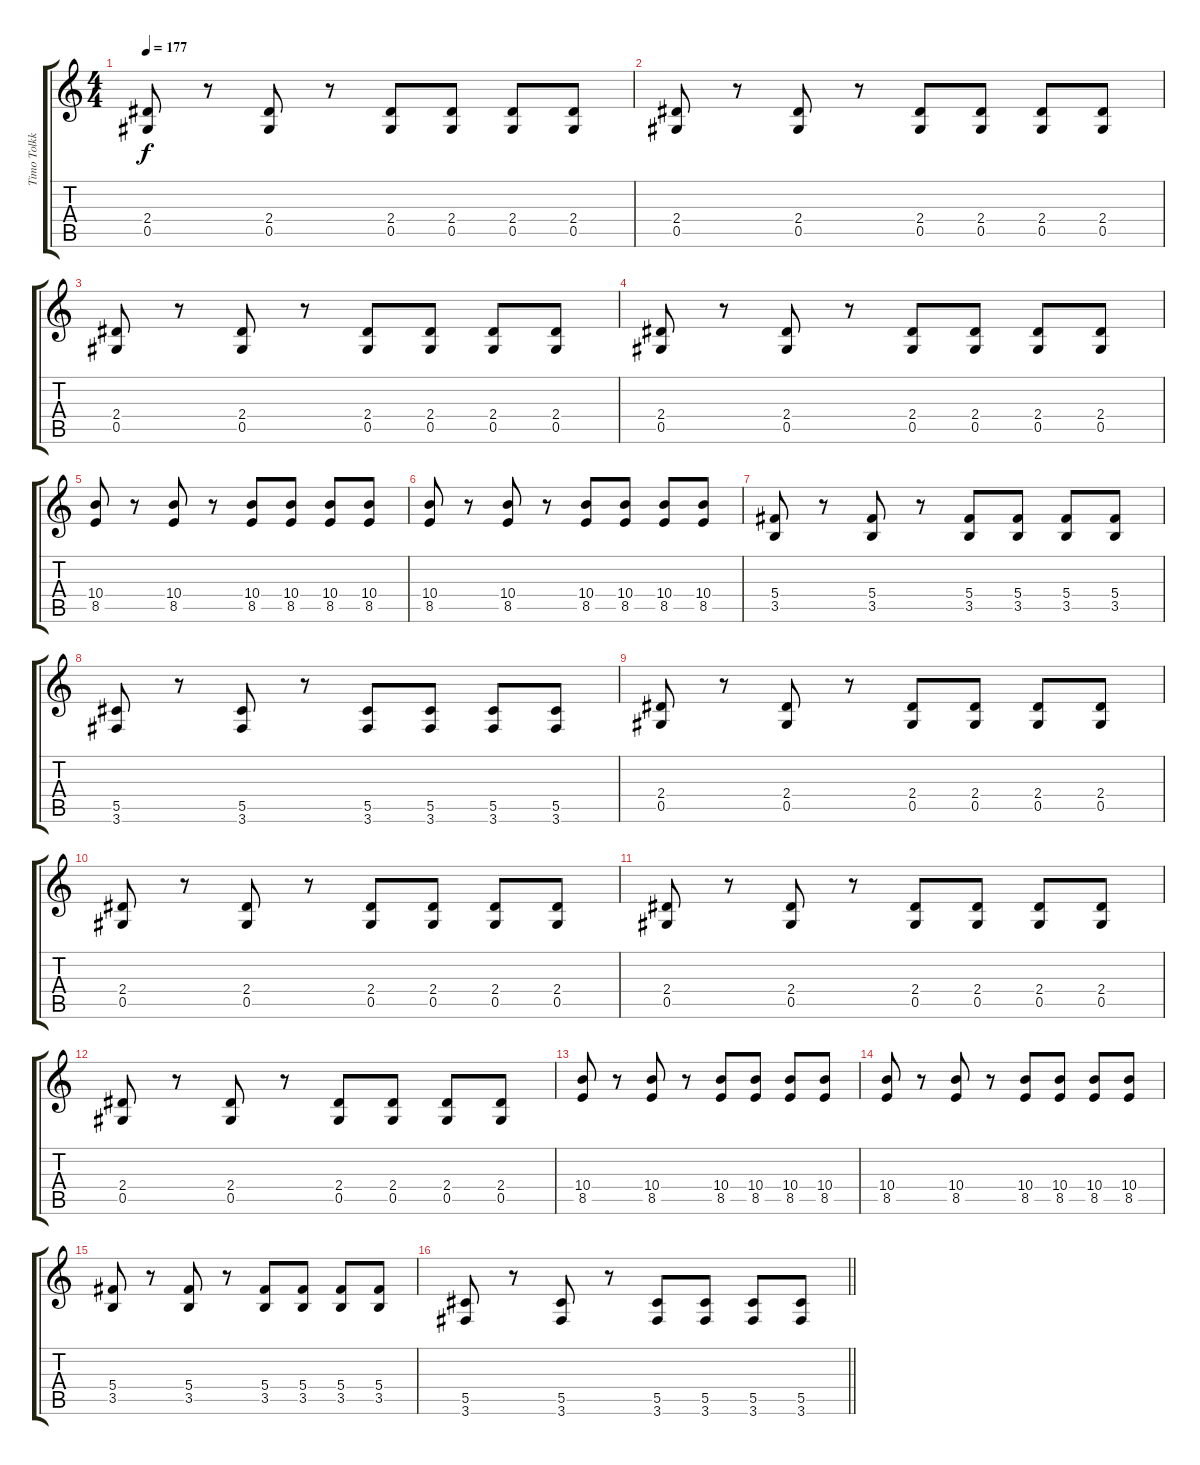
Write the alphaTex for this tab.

\track ("Timo Tolkki 1" "Timo Tolkk") {instrument distortionguitar}
\staff {score tabs}
\tuning (Eb4 Bb3 Gb3 Db3 Ab2 Eb2) {hide}
\ts (4 4)
\tempo 177
\clef g2
\ks c
(2.4 0.5).8{dy f} r.8 (2.4 0.5).8 r.8 (2.4 0.5).8 (2.4 0.5).8 (2.4 0.5).8 (2.4 0.5).8 |
(2.4 0.5).8 r.8 (2.4 0.5).8 r.8 (2.4 0.5).8 (2.4 0.5).8 (2.4 0.5).8 (2.4 0.5).8 |
(2.4 0.5).8 r.8 (2.4 0.5).8 r.8 (2.4 0.5).8 (2.4 0.5).8 (2.4 0.5).8 (2.4 0.5).8 |
(2.4 0.5).8 r.8 (2.4 0.5).8 r.8 (2.4 0.5).8 (2.4 0.5).8 (2.4 0.5).8 (2.4 0.5).8 |
(10.4 8.5).8 r.8 (10.4 8.5).8 r.8 (10.4 8.5).8 (10.4 8.5).8 (10.4 8.5).8 (10.4 8.5).8 |
(10.4 8.5).8 r.8 (10.4 8.5).8 r.8 (10.4 8.5).8 (10.4 8.5).8 (10.4 8.5).8 (10.4 8.5).8 |
(5.4 3.5).8 r.8 (5.4 3.5).8 r.8 (5.4 3.5).8 (5.4 3.5).8 (5.4 3.5).8 (5.4 3.5).8 |
(5.5 3.6).8 r.8 (5.5 3.6).8 r.8 (5.5 3.6).8 (5.5 3.6).8 (5.5 3.6).8 (5.5 3.6).8 |
(2.4 0.5).8 r.8 (2.4 0.5).8 r.8 (2.4 0.5).8 (2.4 0.5).8 (2.4 0.5).8 (2.4 0.5).8 |
(2.4 0.5).8 r.8 (2.4 0.5).8 r.8 (2.4 0.5).8 (2.4 0.5).8 (2.4 0.5).8 (2.4 0.5).8 |
(2.4 0.5).8 r.8 (2.4 0.5).8 r.8 (2.4 0.5).8 (2.4 0.5).8 (2.4 0.5).8 (2.4 0.5).8 |
(2.4 0.5).8 r.8 (2.4 0.5).8 r.8 (2.4 0.5).8 (2.4 0.5).8 (2.4 0.5).8 (2.4 0.5).8 |
(10.4 8.5).8 r.8 (10.4 8.5).8 r.8 (10.4 8.5).8 (10.4 8.5).8 (10.4 8.5).8 (10.4 8.5).8 |
(10.4 8.5).8 r.8 (10.4 8.5).8 r.8 (10.4 8.5).8 (10.4 8.5).8 (10.4 8.5).8 (10.4 8.5).8 |
(5.4 3.5).8 r.8 (5.4 3.5).8 r.8 (5.4 3.5).8 (5.4 3.5).8 (5.4 3.5).8 (5.4 3.5).8 |
\barLineRight lightlight
(5.5 3.6).8 r.8 (5.5 3.6).8 r.8 (5.5 3.6).8 (5.5 3.6).8 (5.5 3.6).8 (5.5 3.6).8
